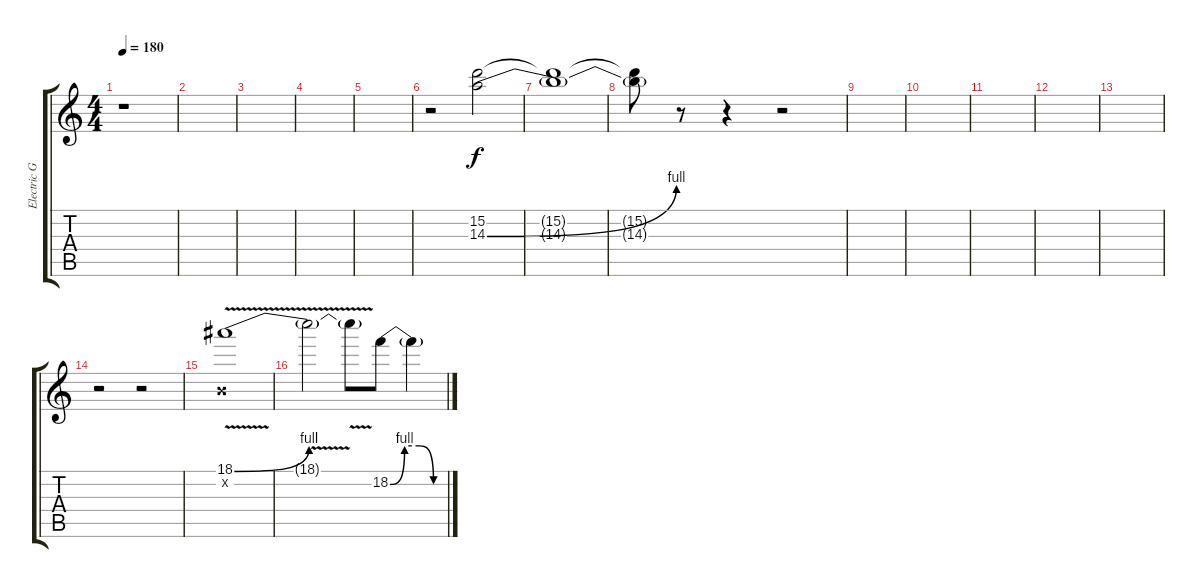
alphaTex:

\track ("Electric Guitar (Pitrelli)" "Electric G") {instrument distortionguitar}
\staff {score tabs}
\tuning (E4 B3 G3 D3 A2 E2) {hide}
\ts (4 4)
\tempo 180
\clef g2
\ks c
r.1{dy f instrument distortionguitar} |
|
|
|
|
r.2 (15.2 14.3{be (bend 0 0 60 4)}).2 |
(15.2{t} 14.3{t}).1 |
(15.2{t} 14.3{t}).8 r.8 r.4 r.2 |
|
|
|
|
|
r.2 r.2 |
(18.1{be (bend 0 0 60 4) v} 0.2{x}).1 |
18.1{v t}.2 18.1{v t}.8 18.2{be (custom 0 0 15 4 30 4 45 0 60 0)}.8 18.2{t}.4
